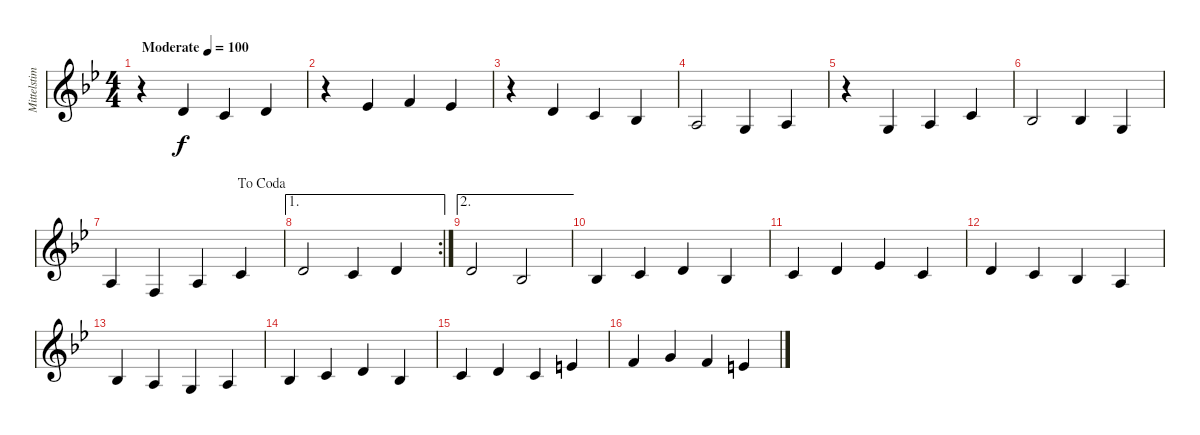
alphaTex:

\track ("Mittelstimme" "Mittelstim") {instrument tenorsax}
\staff {score}
\tuning (E4 B3 G3 D3 A2 E2) {hide}
\ts (4 4)
\tempo (100 "Moderate")
\clef g2
\ks bb
r.4{dy f instrument tenorsax} 3.2.4 1.2.4 3.2.4 |
r.4 4.2.4 1.1.4 4.2.4 |
r.4 3.2.4 1.2.4 3.3.4 |
2.3.2 0.3.4 2.3.4 |
r.4 0.3.4 2.3.4 1.2.4 |
3.3.2 3.3.4 0.3.4 |
\jump dacoda
2.3.4 3.4.4 2.3.4 1.2.4 |
\ae 1
\rc 2
3.2.2 1.2.4 3.2.4 |
\ae 2
3.2.2 3.3.2 |
3.3.4 1.2.4 3.2.4 3.3.4 |
1.2.4 3.2.4 4.2.4 1.2.4 |
3.2.4 1.2.4 3.3.4 2.3.4 |
3.3.4 2.3.4 0.3.4 2.3.4 |
3.3.4 1.2.4 3.2.4 3.3.4 |
1.2.4 3.2.4 1.2.4 5.2.4 |
1.1.4 3.1.4 1.1.4 5.2.4
